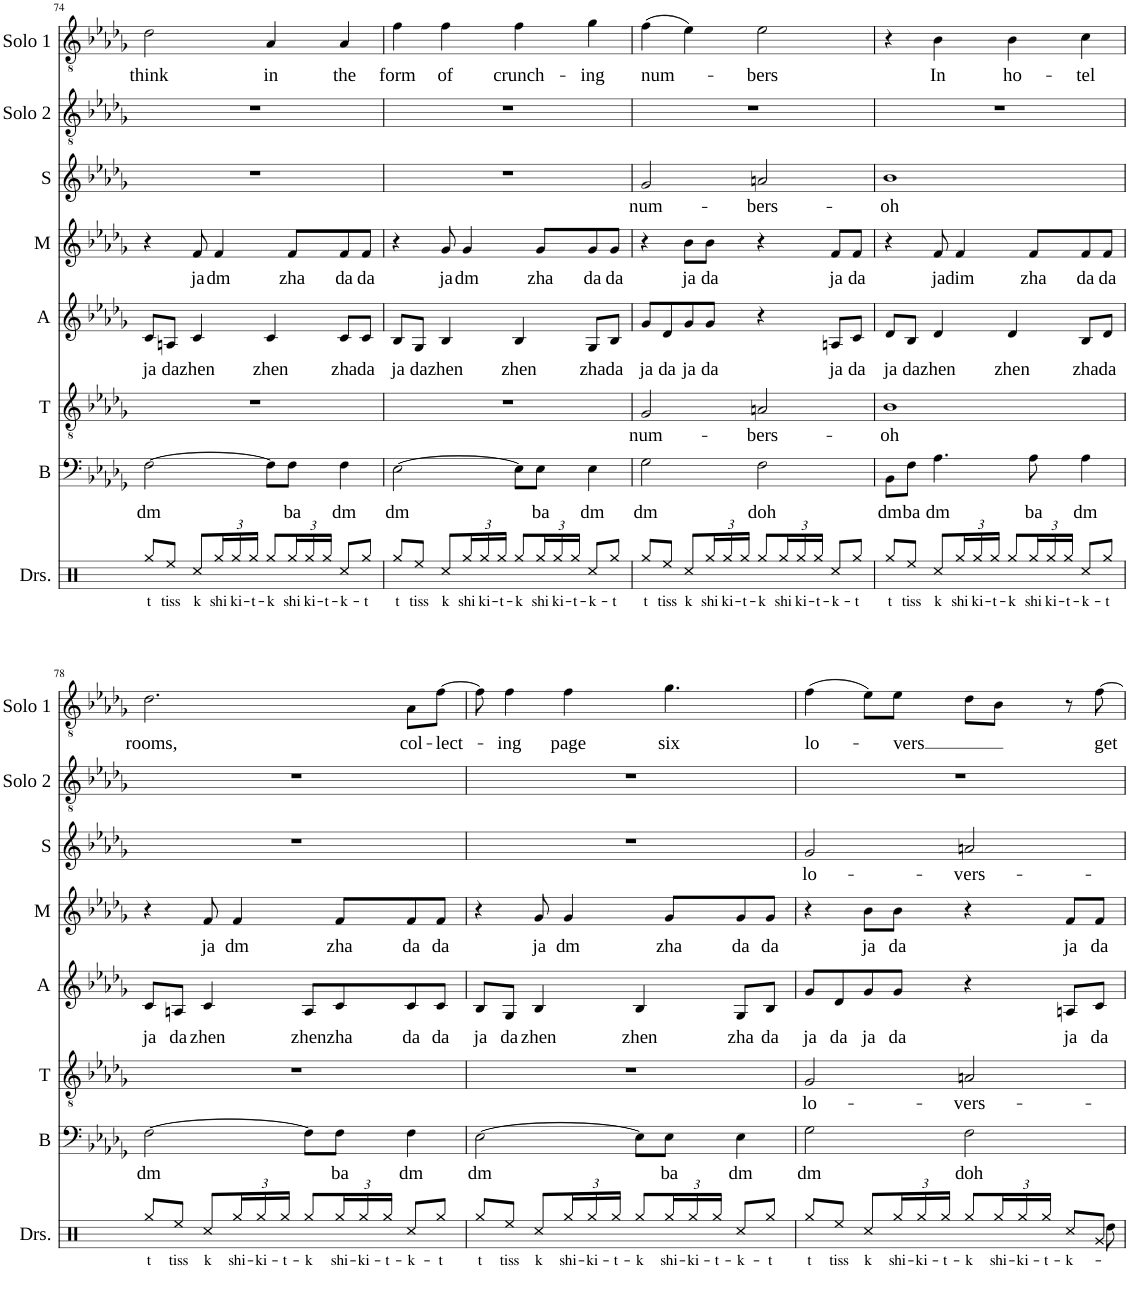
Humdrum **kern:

**kern	**text	**kern	**text	**kern	**text	**kern	**text	**kern	**text	**kern	**text	**kern	**kern	**text
*part8	*part8	*part7	*part7	*part6	*part6	*part5	*part5	*part4	*part4	*part3	*part3	*part2	*part1	*part1
*staff8	*staff8	*staff7	*staff7	*staff6	*staff6	*staff5	*staff5	*staff4	*staff4	*staff3	*staff3	*staff2	*staff1	*staff1
*I"Drumset	*	*I"Bass	*	*I"Tenor	*	*I"Alto	*	*I"Mezzo	*	*I"Soprano	*	*I"Solo 2	*I"Solo 1	*
*I'Drs.	*	*I'B	*	*I'T	*	*I'A	*	*I'M	*	*I'S	*	*I'Solo 2	*I'Solo 1	*
!!LO:PB:g=z
*clefX	*	*clefF4	*	*clefGv2	*	*clefG2	*	*clefG2	*	*clefG2	*	*clefGv2	*clefGv2	*
*k[]	*	*k[b-e-a-d-g-]	*	*k[b-e-a-d-g-]	*	*k[b-e-a-d-g-]	*	*k[b-e-a-d-g-]	*	*k[b-e-a-d-g-]	*	*k[b-e-a-d-g-]	*k[b-e-a-d-g-]	*
*M4/4	*	*M4/4	*	*M4/4	*	*M4/4	*	*M4/4	*	*M4/4	*	*M4/4	*M4/4	*
=74	=74	=74	=74	=74	=74	=74	=74	=74	=74	=74	=74	=74	=74	=74
!	!LO:LY:b	!	!LO:LY:b	!	!	!	!LO:LY:b	!	!	!	!	!	!	!LO:LY:b
8Rgg/L	t	[2F\	dm	1r	.	8c/L	ja	4r	.	1r	.	1r	2d-\	think
!	!LO:LY:b	!	!	!	!	!	!LO:LY:b	!	!	!	!	!	!	!
8Ree/J	tiss	.	.	.	.	8An/J	da	.	.	.	.	.	.	.
!	!LO:LY:b	!	!	!	!	!	!LO:LY:b	!	!LO:LY:b	!	!	!	!	!
8Rcc/L	k	.	.	.	.	4c/	zhen	8f/	ja	.	.	.	.	.
*Xbrackettup	*	*	*	*	*	*	*	*	*	*	*	*	*	*
!	!LO:LY:b	!	!	!	!	!	!	!	!LO:LY:b	!	!	!	!	!
24Rgg/L	shi-	.	.	.	.	.	.	4f/	dm	.	.	.	.	.
!	!LO:LY:b	!	!	!	!	!	!	!	!	!	!	!	!	!
24Rgg/	-ki-	.	.	.	.	.	.	.	.	.	.	.	.	.
!	!LO:LY:b	!	!	!	!	!	!	!	!	!	!	!	!	!
24Rgg/JJ	-t-	.	.	.	.	.	.	.	.	.	.	.	.	.
!	!LO:LY:b	!	!	!	!	!	!LO:LY:b	!	!	!	!	!	!	!LO:LY:b
8Rgg/L	-k	8F\L]	.	.	.	4c/	zhen	.	.	.	.	.	4A-/	in
!	!LO:LY:b	!	!LO:LY:b	!	!	!	!	!	!LO:LY:b	!	!	!	!	!
24Rgg/L	shi-	8F\J	ba	.	.	.	.	8f/L	zha	.	.	.	.	.
!	!LO:LY:b	!	!	!	!	!	!	!	!	!	!	!	!	!
24Rgg/	-ki-	.	.	.	.	.	.	.	.	.	.	.	.	.
!	!LO:LY:b	!	!	!	!	!	!	!	!	!	!	!	!	!
24Rgg/JJ	-t-	.	.	.	.	.	.	.	.	.	.	.	.	.
!	!LO:LY:b	!	!LO:LY:b	!	!	!	!LO:LY:b	!	!LO:LY:b	!	!	!	!	!LO:LY:b
8Rcc/L	-k-	4F\	dm	.	.	8c/L	zha	8f/	da	.	.	.	4A-/	the
!	!LO:LY:b	!	!	!	!	!	!LO:LY:b	!	!LO:LY:b	!	!	!	!	!
8Rgg/J	-t	.	.	.	.	8c/J	da	8f/J	da	.	.	.	.	.
=75	=75	=75	=75	=75	=75	=75	=75	=75	=75	=75	=75	=75	=75	=75
!	!LO:LY:b	!	!LO:LY:b	!	!	!	!LO:LY:b	!	!	!	!	!	!	!LO:LY:b
8Rgg/L	t	[2E-\	dm	1r	.	8B-/L	ja	4r	.	1r	.	1r	4f\	form
!	!LO:LY:b	!	!	!	!	!	!LO:LY:b	!	!	!	!	!	!	!
8Ree/J	tiss	.	.	.	.	8G-/J	da	.	.	.	.	.	.	.
!	!LO:LY:b	!	!	!	!	!	!LO:LY:b	!	!LO:LY:b	!	!	!	!	!LO:LY:b
8Rcc/L	k	.	.	.	.	4B-/	zhen	8g-/	ja	.	.	.	4f\	of
!	!LO:LY:b	!	!	!	!	!	!	!	!LO:LY:b	!	!	!	!	!
24Rgg/L	shi-	.	.	.	.	.	.	4g-/	dm	.	.	.	.	.
!	!LO:LY:b	!	!	!	!	!	!	!	!	!	!	!	!	!
24Rgg/	-ki-	.	.	.	.	.	.	.	.	.	.	.	.	.
!	!LO:LY:b	!	!	!	!	!	!	!	!	!	!	!	!	!
24Rgg/JJ	-t-	.	.	.	.	.	.	.	.	.	.	.	.	.
!	!LO:LY:b	!	!	!	!	!	!LO:LY:b	!	!	!	!	!	!	!LO:LY:b
8Rgg/L	-k	8E-\L]	.	.	.	4B-/	zhen	.	.	.	.	.	4f\	crunch-
!	!LO:LY:b	!	!LO:LY:b	!	!	!	!	!	!LO:LY:b	!	!	!	!	!
24Rgg/L	shi-	8E-\J	ba	.	.	.	.	8g-/L	zha	.	.	.	.	.
!	!LO:LY:b	!	!	!	!	!	!	!	!	!	!	!	!	!
24Rgg/	-ki-	.	.	.	.	.	.	.	.	.	.	.	.	.
!	!LO:LY:b	!	!	!	!	!	!	!	!	!	!	!	!	!
24Rgg/JJ	-t-	.	.	.	.	.	.	.	.	.	.	.	.	.
!	!LO:LY:b	!	!LO:LY:b	!	!	!	!LO:LY:b	!	!LO:LY:b	!	!	!	!	!LO:LY:b
8Rcc/L	-k-	4E-\	dm	.	.	8G-/L	zha	8g-/	da	.	.	.	4g-\	-ing
!	!LO:LY:b	!	!	!	!	!	!LO:LY:b	!	!LO:LY:b	!	!	!	!	!
8Rgg/J	-t	.	.	.	.	8B-/J	da	8g-/J	da	.	.	.	.	.
=76	=76	=76	=76	=76	=76	=76	=76	=76	=76	=76	=76	=76	=76	=76
!	!LO:LY:b	!	!LO:LY:b	!	!LO:LY:b	!	!LO:LY:b	!	!	!	!LO:LY:b	!	!	!LO:LY:b
8Rgg/L	t	2G-\	dm	2G-/	num-	8g-/L	ja	4r	.	2g-/	num-	1r	(4f\	num-
!	!LO:LY:b	!	!	!	!	!	!LO:LY:b	!	!	!	!	!	!	!
8Ree/J	tiss	.	.	.	.	8d-/	da	.	.	.	.	.	.	.
!	!LO:LY:b	!	!	!	!	!	!LO:LY:b	!	!LO:LY:b	!	!	!	!	!
8Rcc/L	k	.	.	.	.	8g-/	ja	8b-\L	ja	.	.	.	4e-\)	.
!	!LO:LY:b	!	!	!	!	!	!LO:LY:b	!	!LO:LY:b	!	!	!	!	!
24Rgg/L	shi-	.	.	.	.	8g-/J	da	8b-\J	da	.	.	.	.	.
!	!LO:LY:b	!	!	!	!	!	!	!	!	!	!	!	!	!
24Rgg/	-ki-	.	.	.	.	.	.	.	.	.	.	.	.	.
!	!LO:LY:b	!	!	!	!	!	!	!	!	!	!	!	!	!
24Rgg/JJ	-t-	.	.	.	.	.	.	.	.	.	.	.	.	.
!	!LO:LY:b	!	!LO:LY:b	!	!LO:LY:b	!	!	!	!	!	!LO:LY:b	!	!	!LO:LY:b
8Rgg/L	-k	2F\	doh	2An/	-bers-	4r	.	4r	.	2an/	-bers-	.	2e-\	-bers
!	!LO:LY:b	!	!	!	!	!	!	!	!	!	!	!	!	!
24Rgg/L	shi-	.	.	.	.	.	.	.	.	.	.	.	.	.
!	!LO:LY:b	!	!	!	!	!	!	!	!	!	!	!	!	!
24Rgg/	-ki-	.	.	.	.	.	.	.	.	.	.	.	.	.
!	!LO:LY:b	!	!	!	!	!	!	!	!	!	!	!	!	!
24Rgg/JJ	-t-	.	.	.	.	.	.	.	.	.	.	.	.	.
!	!LO:LY:b	!	!	!	!	!	!LO:LY:b	!	!LO:LY:b	!	!	!	!	!
8Rcc/L	-k-	.	.	.	.	8An/L	ja	8f/L	ja	.	.	.	.	.
!	!LO:LY:b	!	!	!	!	!	!LO:LY:b	!	!LO:LY:b	!	!	!	!	!
8Rgg/J	-t	.	.	.	.	8c/J	da	8f/J	da	.	.	.	.	.
=77	=77	=77	=77	=77	=77	=77	=77	=77	=77	=77	=77	=77	=77	=77
!	!LO:LY:b	!	!LO:LY:b	!	!LO:LY:b	!	!LO:LY:b	!	!	!	!LO:LY:b	!	!	!
8Rgg/L	t	8BB-\L	dm	1B-	-oh	8d-/L	ja	4r	.	1b-	-oh	1r	4r	.
!	!LO:LY:b	!	!LO:LY:b	!	!	!	!LO:LY:b	!	!	!	!	!	!	!
8Ree/J	tiss	8F\J	ba	.	.	8B-/J	da	.	.	.	.	.	.	.
!	!LO:LY:b	!	!LO:LY:b	!	!	!	!LO:LY:b	!	!LO:LY:b	!	!	!	!	!LO:LY:b
8Rcc/L	k	4.A-\	dm	.	.	4d-/	zhen	8f/	ja	.	.	.	4B-\	In
!	!LO:LY:b	!	!	!	!	!	!	!	!LO:LY:b	!	!	!	!	!
24Rgg/L	shi-	.	.	.	.	.	.	4f/	dim	.	.	.	.	.
!	!LO:LY:b	!	!	!	!	!	!	!	!	!	!	!	!	!
24Rgg/	-ki-	.	.	.	.	.	.	.	.	.	.	.	.	.
!	!LO:LY:b	!	!	!	!	!	!	!	!	!	!	!	!	!
24Rgg/JJ	-t-	.	.	.	.	.	.	.	.	.	.	.	.	.
!	!LO:LY:b	!	!	!	!	!	!LO:LY:b	!	!	!	!	!	!	!LO:LY:b
8Rgg/L	-k	.	.	.	.	4d-/	zhen	.	.	.	.	.	4B-\	ho-
!	!LO:LY:b	!	!LO:LY:b	!	!	!	!	!	!LO:LY:b	!	!	!	!	!
24Rgg/L	shi-	8A-\	ba	.	.	.	.	8f/L	zha	.	.	.	.	.
!	!LO:LY:b	!	!	!	!	!	!	!	!	!	!	!	!	!
24Rgg/	-ki-	.	.	.	.	.	.	.	.	.	.	.	.	.
!	!LO:LY:b	!	!	!	!	!	!	!	!	!	!	!	!	!
24Rgg/JJ	-t-	.	.	.	.	.	.	.	.	.	.	.	.	.
!	!LO:LY:b	!	!LO:LY:b	!	!	!	!LO:LY:b	!	!LO:LY:b	!	!	!	!	!LO:LY:b
8Rcc/L	-k-	4A-\	dm	.	.	8B-/L	zha	8f/	da	.	.	.	4c\	-tel
!	!LO:LY:b	!	!	!	!	!	!LO:LY:b	!	!LO:LY:b	!	!	!	!	!
8Rgg/J	-t	.	.	.	.	8d-/J	da	8f/J	da	.	.	.	.	.
!!LO:LB:g=z
=78	=78	=78	=78	=78	=78	=78	=78	=78	=78	=78	=78	=78	=78	=78
!	!LO:LY:b	!	!LO:LY:b	!	!	!	!LO:LY:b	!	!	!	!	!	!	!LO:LY:b
8Rgg/L	t	[2F\	dm	1r	.	8c/L	ja	4r	.	1r	.	1r	2.d-\	rooms,
!	!LO:LY:b	!	!	!	!	!	!LO:LY:b	!	!	!	!	!	!	!
8Ree/J	tiss	.	.	.	.	8An/J	da	.	.	.	.	.	.	.
!	!LO:LY:b	!	!	!	!	!	!LO:LY:b	!	!LO:LY:b	!	!	!	!	!
8Rcc/L	k	.	.	.	.	4c/	zhen	8f/	ja	.	.	.	.	.
!	!LO:LY:b	!	!	!	!	!	!	!	!LO:LY:b	!	!	!	!	!
24Rgg/L	shi-	.	.	.	.	.	.	4f/	dm	.	.	.	.	.
!	!LO:LY:b	!	!	!	!	!	!	!	!	!	!	!	!	!
24Rgg/	-ki-	.	.	.	.	.	.	.	.	.	.	.	.	.
!	!LO:LY:b	!	!	!	!	!	!	!	!	!	!	!	!	!
24Rgg/JJ	-t-	.	.	.	.	.	.	.	.	.	.	.	.	.
!	!LO:LY:b	!	!	!	!	!	!LO:LY:b	!	!	!	!	!	!	!
8Rgg/L	-k	8F\L]	.	.	.	8A/L	zhen	.	.	.	.	.	.	.
!	!LO:LY:b	!	!LO:LY:b	!	!	!	!LO:LY:b	!	!LO:LY:b	!	!	!	!	!
24Rgg/L	shi-	8F\J	ba	.	.	8c/	zha	8f/L	zha	.	.	.	.	.
!	!LO:LY:b	!	!	!	!	!	!	!	!	!	!	!	!	!
24Rgg/	-ki-	.	.	.	.	.	.	.	.	.	.	.	.	.
!	!LO:LY:b	!	!	!	!	!	!	!	!	!	!	!	!	!
24Rgg/JJ	-t-	.	.	.	.	.	.	.	.	.	.	.	.	.
!	!LO:LY:b	!	!LO:LY:b	!	!	!	!LO:LY:b	!	!LO:LY:b	!	!	!	!	!LO:LY:b
8Rcc/L	-k-	4F\	dm	.	.	8c/	da	8f/	da	.	.	.	8A-\L	col-
!	!LO:LY:b	!	!	!	!	!	!LO:LY:b	!	!LO:LY:b	!	!	!	!	!LO:LY:b
8Rgg/J	-t	.	.	.	.	8c/J	da	8f/J	da	.	.	.	[8f\J	-lect-
=79	=79	=79	=79	=79	=79	=79	=79	=79	=79	=79	=79	=79	=79	=79
!	!LO:LY:b	!	!LO:LY:b	!	!	!	!LO:LY:b	!	!	!	!	!	!	!
8Rgg/L	t	[2E-\	dm	1r	.	8B-/L	ja	4r	.	1r	.	1r	8f\]	.
!	!LO:LY:b	!	!	!	!	!	!LO:LY:b	!	!	!	!	!	!	!LO:LY:b
8Ree/J	tiss	.	.	.	.	8G-/J	da	.	.	.	.	.	4f\	-ing
!	!LO:LY:b	!	!	!	!	!	!LO:LY:b	!	!LO:LY:b	!	!	!	!	!
8Rcc/L	k	.	.	.	.	4B-/	zhen	8g-/	ja	.	.	.	.	.
!	!LO:LY:b	!	!	!	!	!	!	!	!LO:LY:b	!	!	!	!	!LO:LY:b
24Rgg/L	shi-	.	.	.	.	.	.	4g-/	dm	.	.	.	4f\	page
!	!LO:LY:b	!	!	!	!	!	!	!	!	!	!	!	!	!
24Rgg/	-ki-	.	.	.	.	.	.	.	.	.	.	.	.	.
!	!LO:LY:b	!	!	!	!	!	!	!	!	!	!	!	!	!
24Rgg/JJ	-t-	.	.	.	.	.	.	.	.	.	.	.	.	.
!	!LO:LY:b	!	!	!	!	!	!LO:LY:b	!	!	!	!	!	!	!
8Rgg/L	-k	8E-\L]	.	.	.	4B-/	zhen	.	.	.	.	.	.	.
!	!LO:LY:b	!	!LO:LY:b	!	!	!	!	!	!LO:LY:b	!	!	!	!	!LO:LY:b
24Rgg/L	shi-	8E-\J	ba	.	.	.	.	8g-/L	zha	.	.	.	4.g-\	six
!	!LO:LY:b	!	!	!	!	!	!	!	!	!	!	!	!	!
24Rgg/	-ki-	.	.	.	.	.	.	.	.	.	.	.	.	.
!	!LO:LY:b	!	!	!	!	!	!	!	!	!	!	!	!	!
24Rgg/JJ	-t-	.	.	.	.	.	.	.	.	.	.	.	.	.
!	!LO:LY:b	!	!LO:LY:b	!	!	!	!LO:LY:b	!	!LO:LY:b	!	!	!	!	!
8Rcc/L	-k-	4E-\	dm	.	.	8G-/L	zha	8g-/	da	.	.	.	.	.
!	!LO:LY:b	!	!	!	!	!	!LO:LY:b	!	!LO:LY:b	!	!	!	!	!
8Rgg/J	-t	.	.	.	.	8B-/J	da	8g-/J	da	.	.	.	.	.
=80	=80	=80	=80	=80	=80	=80	=80	=80	=80	=80	=80	=80	=80	=80
!	!LO:LY:b	!	!LO:LY:b	!	!LO:LY:b	!	!LO:LY:b	!	!	!	!LO:LY:b	!	!	!LO:LY:b
*^	*	*	*	*	*	*	*	*	*	*	*	*	*	*
8Rgg/L	2..ryy	t	2G-\	dm	2G-/	lo-	8g-/L	ja	4r	.	2g-/	lo-	1r	(4f\	lo-
!	!	!LO:LY:b	!	!	!	!	!	!LO:LY:b	!	!	!	!	!	!	!
8Ree/J	.	tiss	.	.	.	.	8d-/	da	.	.	.	.	.	.	.
!	!	!LO:LY:b	!	!	!	!	!	!LO:LY:b	!	!LO:LY:b	!	!	!	!	!
8Rcc/L	.	k	.	.	.	.	8g-/	ja	8b-\L	ja	.	.	.	8e-\L)	.
!	!	!LO:LY:b	!	!	!	!	!	!LO:LY:b	!	!LO:LY:b	!	!	!	!	!LO:LY:b
24Rgg/L	.	shi-	.	.	.	.	8g-/J	da	8b-\J	da	.	.	.	8e-\J	-vers
!	!	!LO:LY:b	!	!	!	!	!	!	!	!	!	!	!	!	!
24Rgg/	.	-ki-	.	.	.	.	.	.	.	.	.	.	.	.	.
!	!	!LO:LY:b	!	!	!	!	!	!	!	!	!	!	!	!	!
24Rgg/JJ	.	-t-	.	.	.	.	.	.	.	.	.	.	.	.	.
!	!	!LO:LY:b	!	!LO:LY:b	!	!LO:LY:b	!	!	!	!	!	!LO:LY:b	!	!	!
8Rgg/L	.	-k	2F\	doh	2An/	-vers-	4r	.	4r	.	2an/	-vers-	.	8d-\L	.
!	!	!LO:LY:b	!	!	!	!	!	!	!	!	!	!	!	!	!
24Rgg/L	.	shi-	.	.	.	.	.	.	.	.	.	.	.	8B-\J	.
!	!	!LO:LY:b	!	!	!	!	!	!	!	!	!	!	!	!	!
24Rgg/	.	-ki-	.	.	.	.	.	.	.	.	.	.	.	.	.
!	!	!LO:LY:b	!	!	!	!	!	!	!	!	!	!	!	!	!
24Rgg/JJ	.	-t-	.	.	.	.	.	.	.	.	.	.	.	.	.
!	!	!LO:LY:b	!	!	!	!	!	!LO:LY:b	!	!LO:LY:b	!	!	!	!	!
8Rcc/L	.	-k-	.	.	.	.	8An/L	ja	8f/L	ja	.	.	.	8r	.
!	!	!	!	!	!	!	!	!LO:LY:b	!	!LO:LY:b	!	!	!	!	!LO:LY:b
8Rg/J	8Rdd\	.	.	.	.	.	8c/J	da	8f/J	da	.	.	.	[8f\	get
*v	*v	*	*	*	*	*	*	*	*	*	*	*	*	*	*
=	=	=	=	=	=	=	=	=	=	=	=	=	=	=
*-	*-	*-	*-	*-	*-	*-	*-	*-	*-	*-	*-	*-	*-	*-
